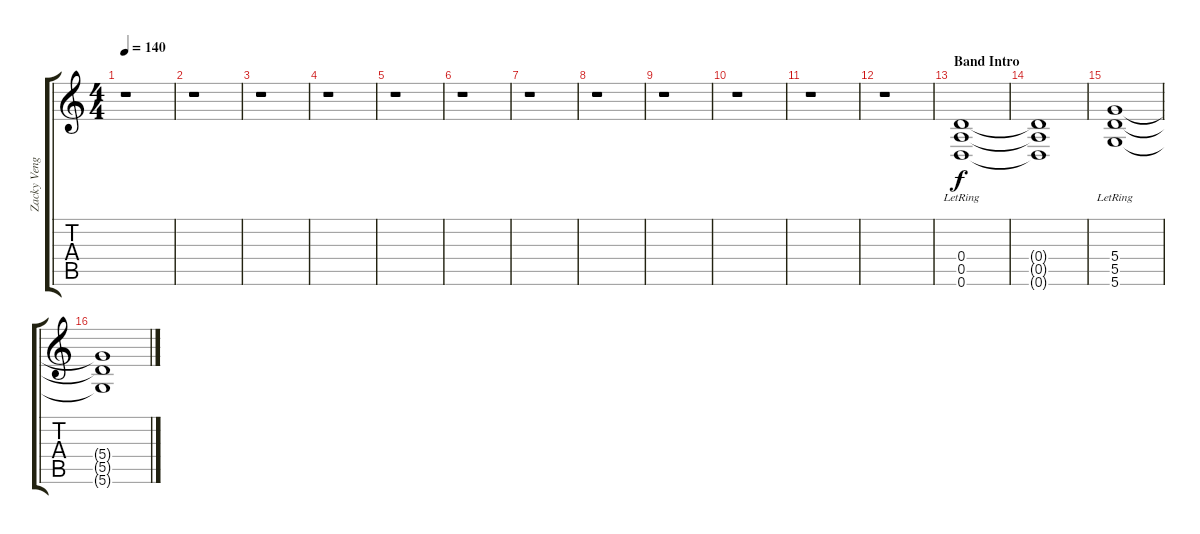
\track ("Zacky Vengeance" "Zacky Veng") {instrument overdrivenguitar}
\staff {score tabs}
\tuning (E4 B3 G3 D3 A2 D2) {hide}
\ts (4 4)
\tempo 140
\clef g2
\ks c
r.1{dy f} |
r.1 |
r.1 |
r.1 |
r.1 |
r.1 |
r.1 |
r.1 |
r.1 |
r.1 |
r.1 |
r.1 |
\section ("" "Band Intro")
(0.4{lr} 0.5{lr} 0.6{lr}).1 |
(0.4{t} 0.5{t} 0.6{t}).1 |
(5.4{lr} 5.5{lr} 5.6{lr}).1 |
(5.4{t} 5.5{t} 5.6{t}).1
